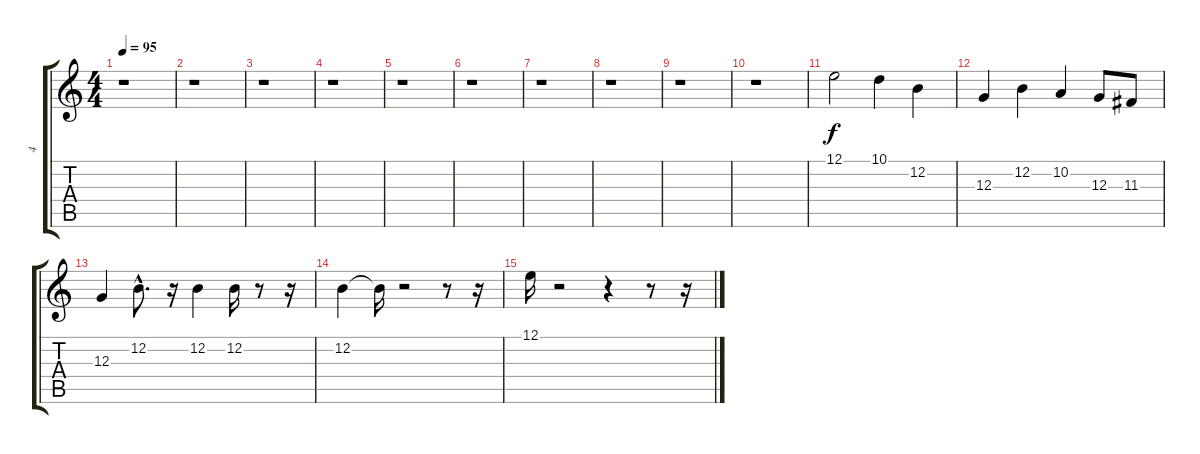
\track ("4" "4") {instrument stringensemble1}
\staff {score tabs}
\tuning (E4 B3 G3 D3 A2 E2) {hide}
\ts (4 4)
\tempo 95
\clef g2
\ks c
r.1{dy f} |
r.1 |
r.1 |
r.1 |
r.1 |
r.1 |
r.1 |
r.1 |
r.1 |
r.1 |
12.1.2 10.1.4 12.2.4 |
12.3.4 12.2.4 10.2.4 12.3.8 11.3.8 |
12.3.4 12.2{hac}.8{d} r.16 12.2.4 12.2.16 r.8 r.16 |
12.2.4 12.2{t}.16 r.2 r.8 r.16 |
12.1.16 r.2 r.4 r.8 r.16
